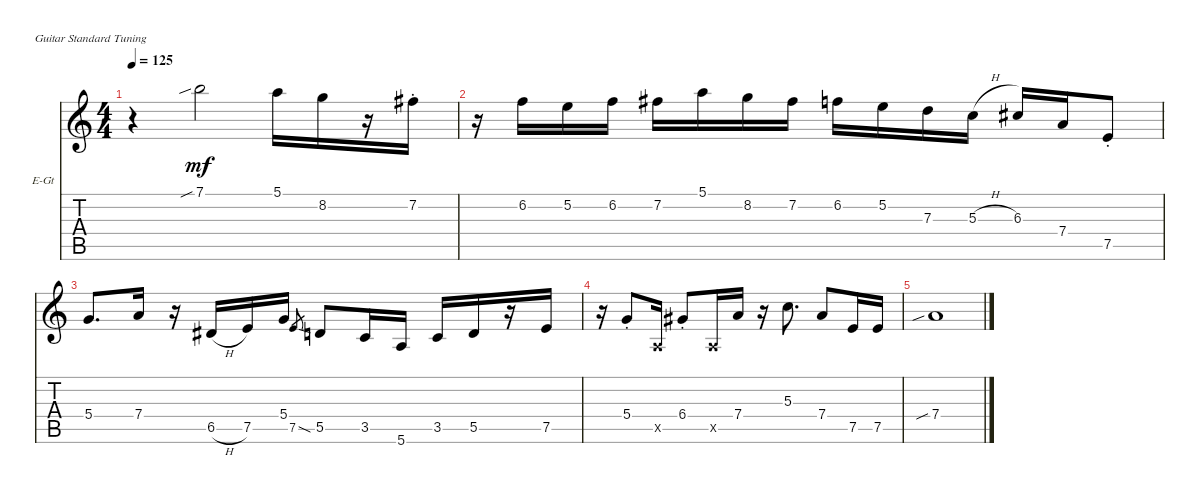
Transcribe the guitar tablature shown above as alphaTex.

\defaultSystemsLayout 4
\bracketExtendMode nobrackets
\firstSystemTrackNameOrientation horizontal
\otherSystemsTrackNameOrientation horizontal
\track ("Jazz Guitar" "E-Gt") {instrument electricguitarjazz}
\staff {score tabs}
\tuning (E4 B3 G3 D3 A2 E2)
\ts (4 4)
\tempo 125
\clef g2
\ks c
r.4{dy mf instrument electricguitarjazz} 7.1{sib}.2 5.1.16 8.2.16 r.16 7.2{st}.16 |
r.16 6.2.16 5.2.16 6.2.16 7.2.16 5.1.16 8.2.16 7.2.16 6.2.16 5.2.16 7.3.16 5.3{h}.16 6.3.16 7.4.16 7.5{st}.8 |
5.4.8{d} 7.4.16 r.16 6.5{h}.16 7.5.16 5.4.16 7.5{sod}.8{gr} 5.5.8 3.5.16 5.6.16 3.5.16 5.5.16 r.16 7.5.16 |
r.16 5.4{st}.8 0.5{x}.16 6.4{st}.8 0.5{x}.16 7.4.16 r.16 5.3.8{d} 7.4.8 7.5.16 7.5.16 |
7.4{sib}.1
